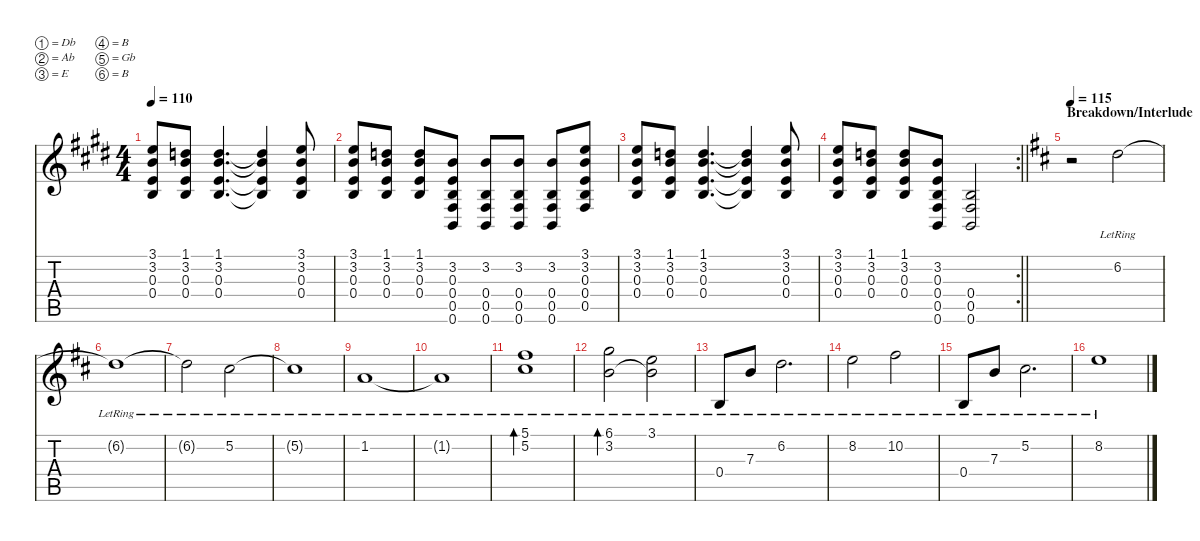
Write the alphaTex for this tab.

\defaultSystemsLayout 4
\hideDynamics
\bracketExtendMode nobrackets
\singleTrackTrackNamePolicy hidden
\multiTrackTrackNamePolicy hidden
\firstSystemTrackNameMode fullname
\firstSystemTrackNameOrientation horizontal
\otherSystemsTrackNameOrientation horizontal
\track ("Aaron Turner" "dist.guit.") {defaultSystemsLayout 8 instrument distortionguitar}
\staff {score tabs}
\tuning (Db4 Ab3 E3 B2 Gb2 B1)
\ts (4 4)
\beaming (8 2 2 2 2)
\tempo 110
\clef g2
\ks c#minor
(3.1{acc forcenatural} 3.2{acc forcenatural} 0.3{acc forcenatural} 0.4{acc forcenatural}).8{dy f beam Up} (1.1{acc forcenatural} 3.2{acc forcenatural} 0.3{acc forcenatural} 0.4{acc forcenatural}).8{beam Up} (1.1{acc forcenatural} 3.2{acc forcenatural} 0.3{acc forcenatural} 0.4{acc forcenatural}).4{d beam Up} (1.1{t acc forcenatural} 3.2{t acc forcenatural} 0.3{t acc forcenatural} 0.4{t acc forcenatural}).4{beam Up} (3.1{acc forcenatural} 3.2{acc forcenatural} 0.3{acc forcenatural} 0.4{acc forcenatural}).8{beam Up} |
(3.1{acc forcenatural} 3.2{acc forcenatural} 0.3{acc forcenatural} 0.4{acc forcenatural}).8{beam Up} (1.1{acc forcenatural} 3.2{acc forcenatural} 0.3{acc forcenatural} 0.4{acc forcenatural}).8{beam Up} (1.1{acc forcenatural} 3.2{acc forcenatural} 0.3{acc forcenatural} 0.4{acc forcenatural}).8{beam Up} (3.2{acc forcenatural} 0.3{acc forcenatural} 0.4{acc forcenatural} 0.5{acc #} 0.6{acc forcenatural}).8{beam Up} (3.2{acc forcenatural} 0.4{acc forcenatural} 0.5{acc #} 0.6{acc forcenatural}).8{beam Up} (3.2{acc forcenatural} 0.4{acc forcenatural} 0.5{acc #} 0.6{acc forcenatural}).8{beam Up} (3.2{acc forcenatural} 0.4{acc forcenatural} 0.5{acc #} 0.6{acc forcenatural}).8{beam Up} (3.1{acc forcenatural} 3.2{acc forcenatural} 0.3{acc forcenatural} 0.4{acc forcenatural} 0.5{acc #}).8{beam Up} |
(3.1{acc forcenatural} 3.2{acc forcenatural} 0.3{acc forcenatural} 0.4{acc forcenatural}).8{beam Up} (1.1{acc forcenatural} 3.2{acc forcenatural} 0.3{acc forcenatural} 0.4{acc forcenatural}).8{beam Up} (1.1{acc forcenatural} 3.2{acc forcenatural} 0.3{acc forcenatural} 0.4{acc forcenatural}).4{d beam Up} (1.1{t acc forcenatural} 3.2{t acc forcenatural} 0.3{t acc forcenatural} 0.4{t acc forcenatural}).4{beam Up} (3.1{acc forcenatural} 3.2{acc forcenatural} 0.3{acc forcenatural} 0.4{acc forcenatural}).8{beam Up} |
\rc 2
\barLineRight lightlight
(3.1{acc forcenatural} 3.2{acc forcenatural} 0.3{acc forcenatural} 0.4{acc forcenatural}).8{beam Up} (1.1{acc forcenatural} 3.2{acc forcenatural} 0.3{acc forcenatural} 0.4{acc forcenatural}).8{beam Up} (1.1{acc forcenatural} 3.2{acc forcenatural} 0.3{acc forcenatural} 0.4{acc forcenatural}).8{beam Up} (3.2{acc forcenatural} 0.3{acc forcenatural} 0.4{acc forcenatural} 0.5{acc #} 0.6{acc forcenatural}).8{beam Up} (0.4{acc forcenatural} 0.5{acc #} 0.6{acc forcenatural}).2{beam Up} |
\section ("" "Breakdown/Interlude")
\tempo 115
\ks bminor
r.2{instrument electricguitarjazz beam Down} 6.2{lr acc forcenatural}.2{beam Down} |
6.2{lr t acc forcenatural}.1{beam Down} |
6.2{lr t acc forcenatural}.2{beam Down} 5.2{lr acc #}.2{beam Down} |
5.2{lr t acc #}.1{beam Down} |
1.2{lr acc forcenatural}.1{beam Up} |
1.2{lr t acc forcenatural}.1{beam Up} |
(5.1{lr acc #} 5.2{lr acc #}).1{bd 480 beam Down} |
(6.1{lr acc forcenatural} 3.2{lr acc forcenatural}).2{bd 480 beam Down} (3.1{lr acc forcenatural} 3.2{lr t acc forcenatural}).2{beam Down} |
0.4{lr acc forcenatural}.8{beam Up} 7.3{lr acc forcenatural}.8{beam Up} 6.2{lr acc forcenatural}.2{d beam Down} |
8.2{lr acc forcenatural}.2{beam Down} 10.2{lr acc #}.2{beam Down} |
0.4{lr acc forcenatural}.8{beam Up} 7.3{lr acc forcenatural}.8{beam Up} 5.2{lr acc #}.2{d beam Down} |
8.2{lr acc forcenatural}.1{beam Down}
